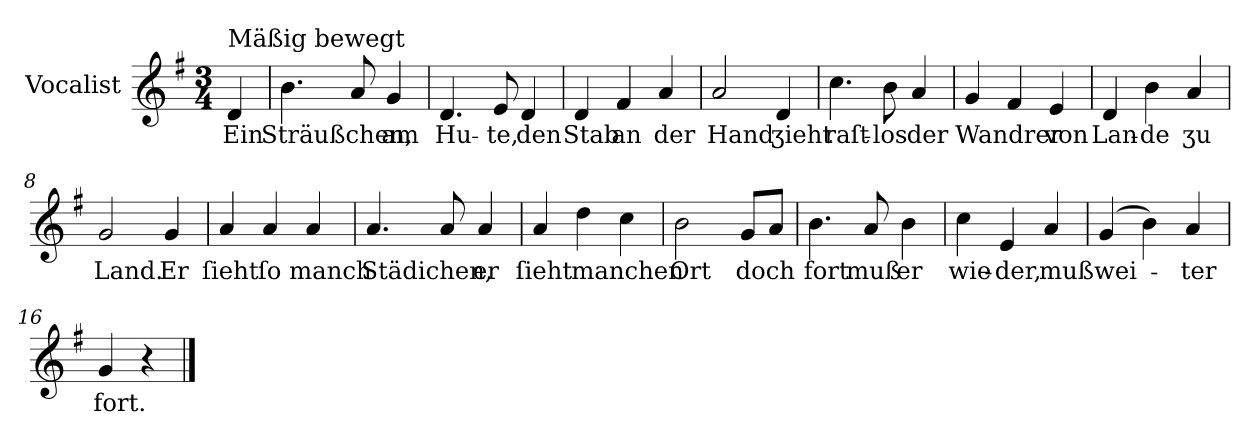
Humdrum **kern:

**kern	**text
*part1	*part1
*staff1	*staff1
*I"Vocalist	*
*clefG2	*
*k[f#]	*
*G:	*
*M3/4	*
=	=
!LO:TX:a:t=Mäßig bewegt	!
4d	Ein
=1	=1
4.b	Sträußchen,
8a	.
4g	am
=2	=2
4.d	Hu-
8e	-te,
4d	den
=3	=3
4d	Stab
4f#	an
4a	der
=4	=4
2a	Hand
4d	ʒieht
=5	=5
4.cc	raſt-
8b	-los
4a	der
=6	=6
4g	Wandrer
4f#	.
4e	von
=7	=7
4d	Lan-
4b	-de
4a	ʒu
=8	=8
2g	Land.
4g	Er
=9	=9
4a	ſieht
4a	ſo
4a	manch
=10	=10
4.a	Städichen,
8a	.
4a	er
=11	=11
4a	ſieht
4dd	manchen
4cc	.
=12	=12
2b	Ort
8gL	doch
8aJ	.
=13	=13
4.b	fort
8a	muß
4b	er
=14	=14
4cc	wie-
4e	-der,
4a	muß
=15	=15
(<4g	wei-
4b)	.
4a	-ter
=16	=16
4g	fort.
4r	.
==	==
*-	*-
